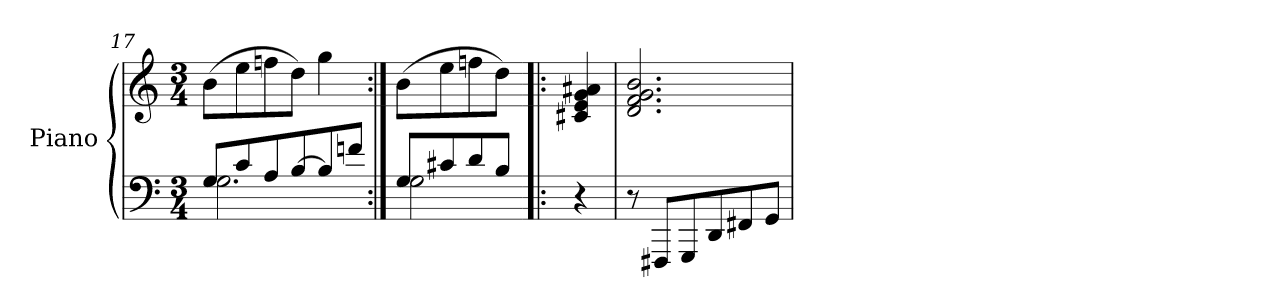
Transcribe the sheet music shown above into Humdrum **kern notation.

**kern	**kern
*part1	*part1
*staff2	*staff1
*I"Piano	*
*I'Pno.	*
*clefF4	*clefG2
*k[]	*k[]
*M3/4	*M3/4
=17	=17
*^	*
8G/L	2.G\	(>8b\L
8c/	.	8ee\
8A/	.	8ffn\
[8B/	.	8dd\J)
8B/]	.	4gg\
8fn/J	.	.
=18:|!	=18:|!	=18:|!
8G/L	2G\	(>8b\L
8c#X/	.	8ee\
8d/	.	8ffn\
8B/J	.	8dd\J)
*v	*v	*
=19!|:	=19!|:
4r	4c#X/ 4e/ 4g/ 4a#X/
=20	=20
8r	2.d/ 2.f/ 2.g/ 2.b/
8FFF#X/L	.
8GGG/	.
8DD/	.
8FF#X/	.
8GG/J	.
=	=
*-	*-
